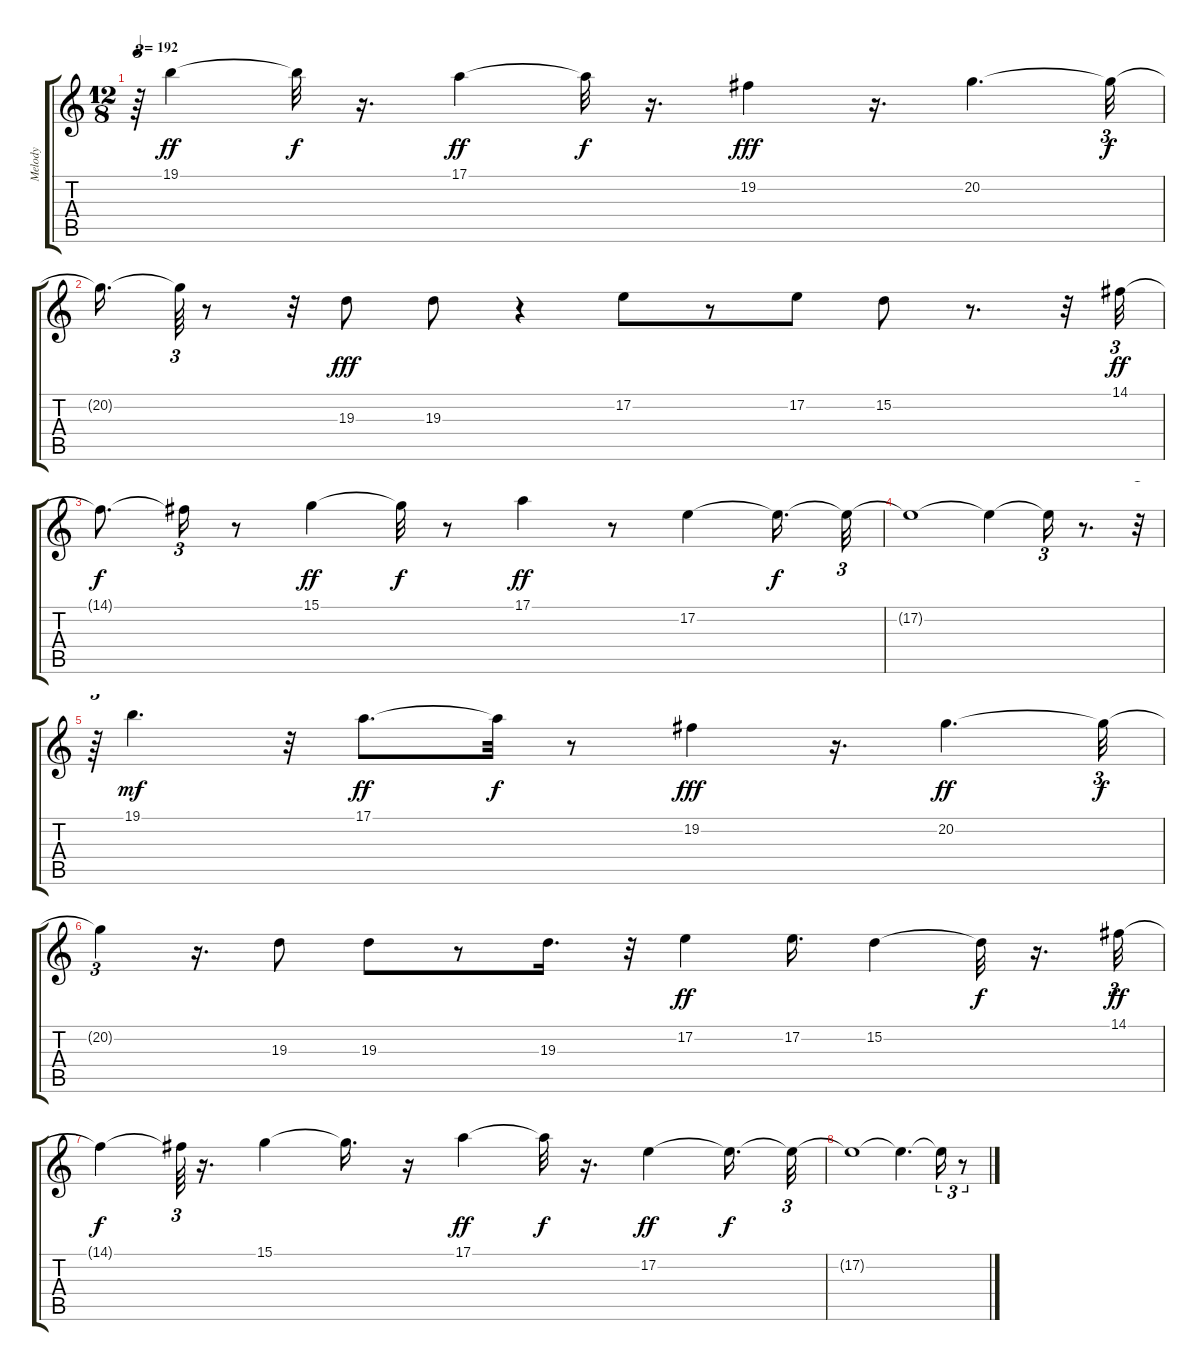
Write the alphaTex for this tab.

\track ("Melody" "Melody") {instrument voiceoohs}
\staff {score tabs}
\tuning (E4 B3 G3 D3 A2 E2) {hide}
\ts (12 8)
\tempo 192
\clef g2
\ks c
r.64{tu (3 2) dy f} 19.1.4{dy ff} 19.1{t}.32{dy f} r.16{d} 17.1.4{dy ff} 17.1{t}.32{dy f} r.16{d} 19.2.4{dy fff} r.16{d} 20.2.4{d} 20.2{t}.32{tu (3 2) dy f} |
20.2{t}.16{d} 20.2{t}.64{tu (3 2)} r.8 r.32 19.3.8{dy fff} 19.3.8 r.4 17.2.8 r.8 17.2.8 15.2.8 r.8{d} r.32 14.1.32{tu (3 2) dy ff} |
14.1{t}.8{d dy f} 14.1{t}.16{tu (3 2)} r.8 15.1.4{dy ff} 15.1{t}.32{dy f} r.8 17.1.4{dy ff} r.8 17.2.4 17.2{t}.16{d dy f} 17.2{t}.32{tu (3 2)} |
17.2{t}.1 17.2{t}.4 17.2{t}.16{tu (3 2)} r.8{d} r.32{tu (3 2)} |
r.64{tu (3 2)} 19.1.4{d dy mf} r.32 17.1.8{d dy ff} 17.1{t}.32{dy f} r.8 19.2.4{dy fff} r.16{d} 20.2.4{d dy ff} 20.2{t}.32{tu (3 2) dy f} |
20.2{t}.4{tu (3 2)} r.16{d} 19.3.8 19.3.8 r.8 19.3.16{d} r.32 17.2.4{dy ff} 17.2.16{d} 15.2.4 15.2{t}.32{dy f} r.16{d} 14.1.32{tu (3 2) dy ff} |
14.1{t}.4{dy f} 14.1{t}.64{tu (3 2)} r.16{d} 15.1.4 15.1{t}.16{d} r.16 17.1.4{dy ff} 17.1{t}.32{dy f} r.16{d} 17.2.4{dy ff} 17.2{t}.16{d dy f} 17.2{t}.32{tu (3 2)} |
17.2{t}.1 17.2{t}.4{d} 17.2{t}.16{tu (3 2)} r.8{tu (3 2)}
